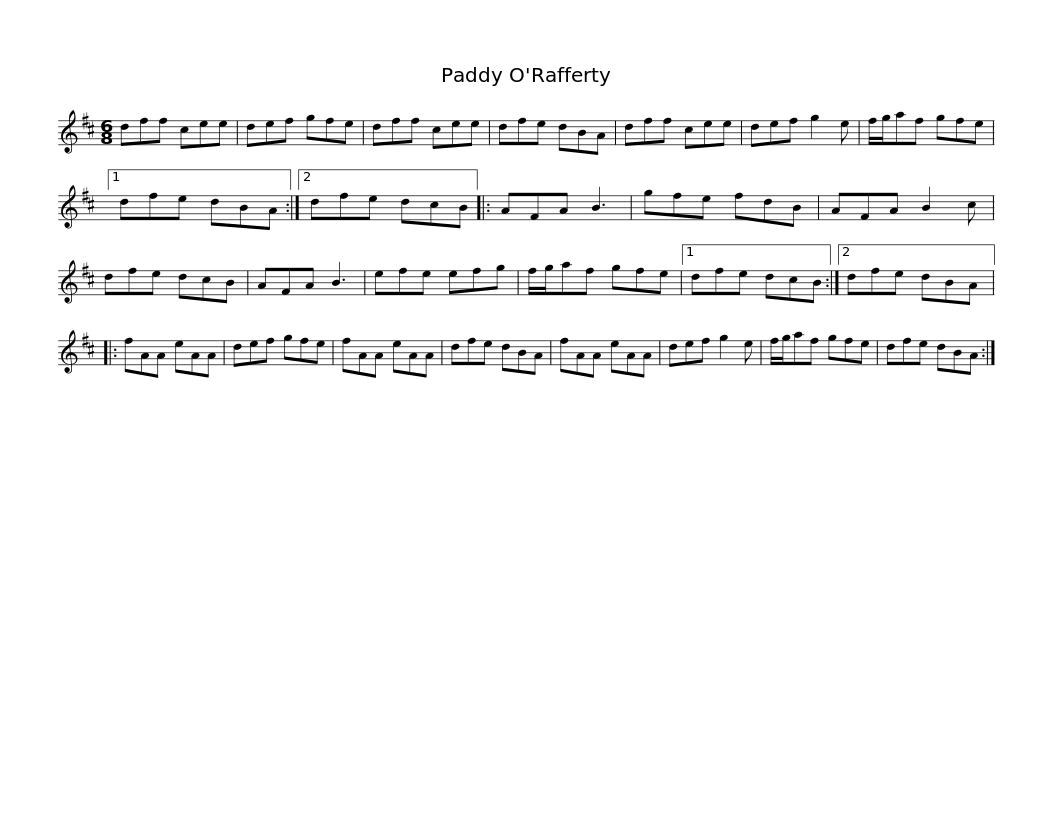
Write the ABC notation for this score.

X:1
L:1/8
M:6/8
I:linebreak $
K:D
V:1 treble
V:1
 dff cee | def gfe | dff cee | dfe dBA | dff cee | %5
 def g2 e | f/g/af gfe |1$ dfe dBA :|2 dfe dcB |: AFA B3 | %10
 gfe fdB | AFA B2 c | dfe dcB | AFA B3 | efe efg |$ %15
 f/g/af gfe |1 dfe dcB :|2 dfe dBA |: fAA eAA | def gfe | %20
 fAA eAA | dfe dBA |$ fAA eAA | def g2 e | f/g/af gfe | %25
 dfe dBA :| %26
